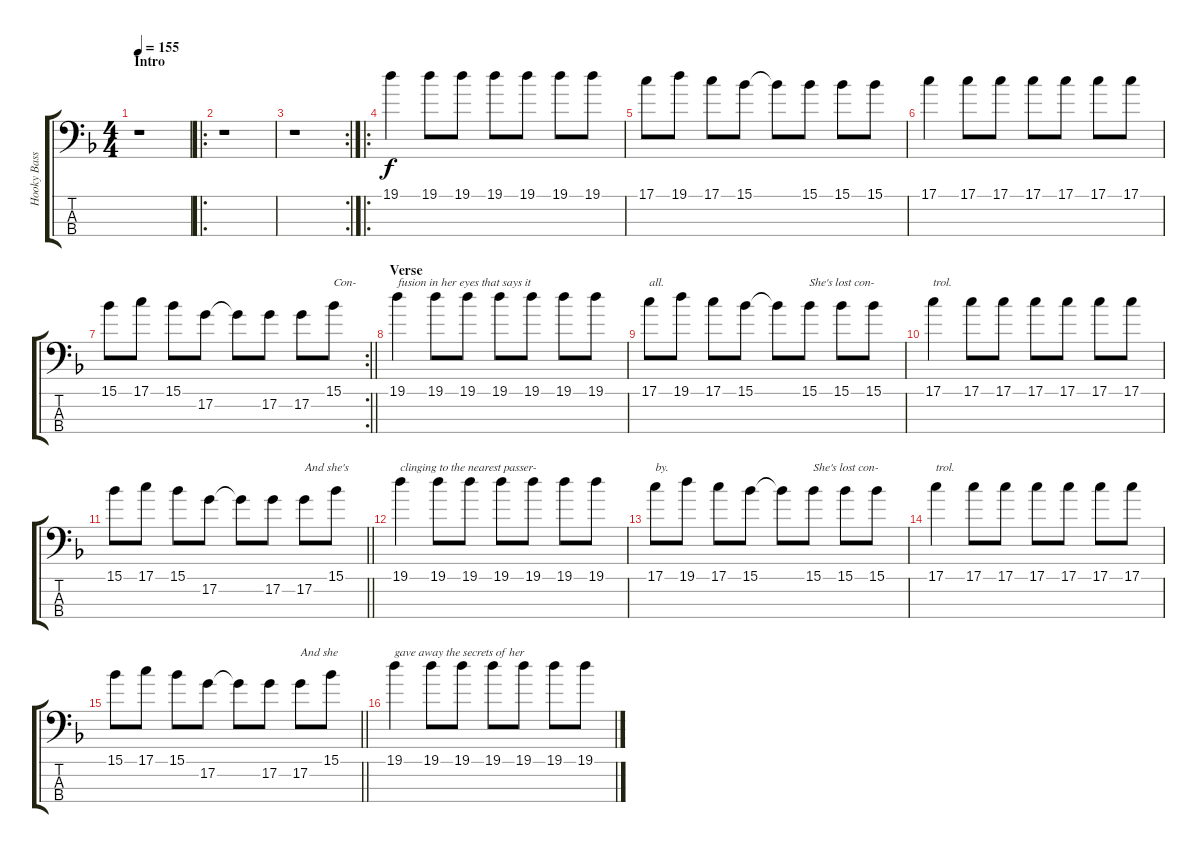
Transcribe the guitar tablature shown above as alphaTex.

\track ("Hooky Bass" "Hooky Bass") {instrument electricbasspick}
\staff {score tabs}
\tuning (G2 D2 A1 E1) {hide}
\ts (4 4)
\section ("" "Intro")
\tempo 155
\clef f4
\ks f
r.1{dy f instrument electricbasspick} |
\ro
r.1 |
\rc 2
r.1 |
\ro
19.1.4 19.1.8 19.1.8 19.1.8 19.1.8 19.1.8 19.1.8 |
17.1.8 19.1.8 17.1.8 15.1.8 15.1{t}.8 15.1.8 15.1.8 15.1.8 |
17.1.4 17.1.8 17.1.8 17.1.8 17.1.8 17.1.8 17.1.8 |
\rc 2
\barLineRight lightlight
15.1.8 17.1.8 15.1.8 17.2.8 17.2{t}.8 17.2.8 17.2.8 15.1.8{txt "Con-"} |
\section ("" "Verse")
19.1.4{txt "fusion in her eyes that says it"} 19.1.8 19.1.8 19.1.8 19.1.8 19.1.8 19.1.8 |
17.1.8{txt "all."} 19.1.8 17.1.8 15.1.8 15.1{t}.8 15.1.8{txt "She's lost con-"} 15.1.8 15.1.8 |
17.1.4{txt "trol."} 17.1.8 17.1.8 17.1.8 17.1.8 17.1.8 17.1.8 |
\barLineRight lightlight
15.1.8 17.1.8 15.1.8 17.2.8 17.2{t}.8 17.2.8 17.2.8{txt "And she's"} 15.1.8 |
19.1.4{txt "clinging to the nearest passer-"} 19.1.8 19.1.8 19.1.8 19.1.8 19.1.8 19.1.8 |
17.1.8{txt "by."} 19.1.8 17.1.8 15.1.8 15.1{t}.8 15.1.8{txt "She's lost con-"} 15.1.8 15.1.8 |
17.1.4{txt "trol."} 17.1.8 17.1.8 17.1.8 17.1.8 17.1.8 17.1.8 |
\barLineRight lightlight
15.1.8 17.1.8 15.1.8 17.2.8 17.2{t}.8 17.2.8 17.2.8{txt "And she"} 15.1.8 |
19.1.4{txt "gave away the secrets of her"} 19.1.8 19.1.8 19.1.8 19.1.8 19.1.8 19.1.8
